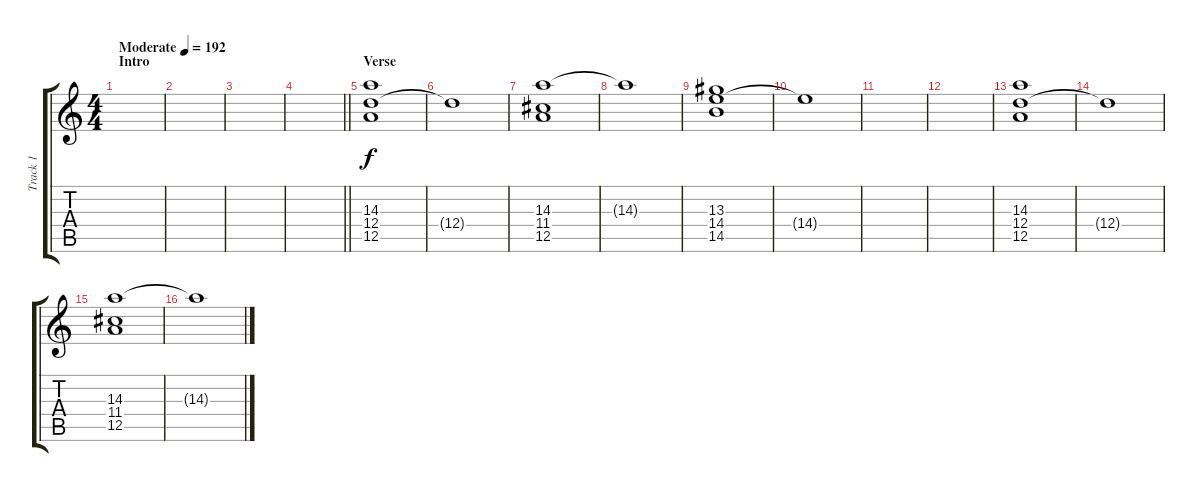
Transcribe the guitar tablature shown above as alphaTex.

\track ("Track 1" "Track 1") {instrument electricguitarclean}
\staff {score tabs}
\tuning (E4 B3 G3 D3 A2 D2) {hide}
\ts (4 4)
\section ("" "Intro")
\tempo (192 "Moderate")
\clef g2
\ks c
|
|
|
\barLineRight lightlight
|
\section ("" "Verse")
(14.3 12.4 12.5).1 |
12.4{t}.1 |
(14.3 11.4 12.5).1 |
14.3{t}.1 |
(13.3 14.4 14.5).1 |
14.4{t}.1 |
|
|
(14.3 12.4 12.5).1 |
12.4{t}.1 |
(14.3 11.4 12.5).1 |
14.3{t}.1
